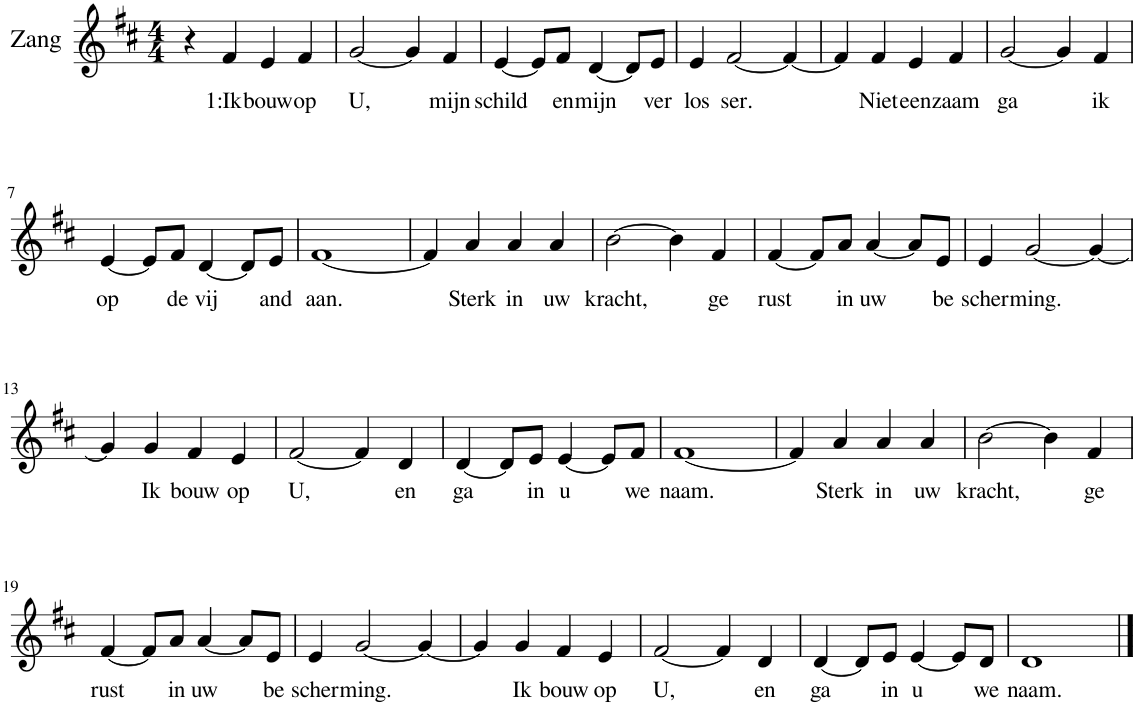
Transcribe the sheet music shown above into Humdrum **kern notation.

**kern	**text
*part1	*part1
*staff1	*staff1
*I"Zang	*
*clefG2	*
*Trd1c2	*
*k[f#c#]	*
*M4/4	*
=1	=1
4r	.
!	!LO:LY:b
4f#/	1:Ik
!	!LO:LY:b
4e/	bouw
!	!LO:LY:b
4f#/	op
=2	=2
!	!LO:LY:b
[2g/	U,
4g/]	.
!	!LO:LY:b
4f#/	mijn
=3	=3
!	!LO:LY:b
[4e/	schild
8e/L]	.
!	!LO:LY:b
8f#/J	en
!	!LO:LY:b
[4d/	mijn
8d/L]	.
!	!LO:LY:b
8e/J	ver
=4	=4
!	!LO:LY:b
4e/	los
!	!LO:LY:b
[2f#/	ser.
4f#/_	.
=5	=5
4f#/]	.
!	!LO:LY:b
4f#/	Niet
!	!LO:LY:b
4e/	een
!	!LO:LY:b
4f#/	zaam
=6	=6
!	!LO:LY:b
[2g/	ga
4g/]	.
!	!LO:LY:b
4f#/	ik
!!LO:LB:g=z
=7	=7
!	!LO:LY:b
[4e/	op
8e/L]	.
!	!LO:LY:b
8f#/J	de
!	!LO:LY:b
[4d/	vij
8d/L]	.
!	!LO:LY:b
8e/J	and
=8	=8
!	!LO:LY:b
[1f#	aan.
=9	=9
4f#/]	.
!	!LO:LY:b
4a/	Sterk
!	!LO:LY:b
4a/	in
!	!LO:LY:b
4a/	uw
=10	=10
!	!LO:LY:b
[2b\	kracht,
4b\]	.
!	!LO:LY:b
4f#/	ge
=11	=11
!	!LO:LY:b
[4f#/	rust
8f#/L]	.
!	!LO:LY:b
8a/J	in
!	!LO:LY:b
[4a/	uw
8a/L]	.
!	!LO:LY:b
8e/J	be
=12	=12
!	!LO:LY:b
4e/	scher
!	!LO:LY:b
[2g/	ming.
4g/_	.
!!LO:LB:g=z
=13	=13
4g/]	.
!	!LO:LY:b
4g/	Ik
!	!LO:LY:b
4f#/	bouw
!	!LO:LY:b
4e/	op
=14	=14
!	!LO:LY:b
[2f#/	U,
4f#/]	.
!	!LO:LY:b
4d/	en
=15	=15
!	!LO:LY:b
[4d/	ga
8d/L]	.
!	!LO:LY:b
8e/J	in
!	!LO:LY:b
[4e/	u
8e/L]	.
!	!LO:LY:b
8f#/J	we
=16	=16
!	!LO:LY:b
[1f#	naam.
=17	=17
4f#/]	.
!	!LO:LY:b
4a/	Sterk
!	!LO:LY:b
4a/	in
!	!LO:LY:b
4a/	uw
=18	=18
!	!LO:LY:b
[2b\	kracht,
4b\]	.
!	!LO:LY:b
4f#/	ge
!!LO:LB:g=z
=19	=19
!	!LO:LY:b
[4f#/	rust
8f#/L]	.
!	!LO:LY:b
8a/J	in
!	!LO:LY:b
[4a/	uw
8a/L]	.
!	!LO:LY:b
8e/J	be
=20	=20
!	!LO:LY:b
4e/	scher
!	!LO:LY:b
[2g/	ming.
4g/_	.
=21	=21
4g/]	.
!	!LO:LY:b
4g/	Ik
!	!LO:LY:b
4f#/	bouw
!	!LO:LY:b
4e/	op
=22	=22
!	!LO:LY:b
[2f#/	U,
4f#/]	.
!	!LO:LY:b
4d/	en
=23	=23
!	!LO:LY:b
[4d/	ga
8d/L]	.
!	!LO:LY:b
8e/J	in
!	!LO:LY:b
[4e/	u
8e/L]	.
!	!LO:LY:b
8d/J	we
=24	=24
!	!LO:LY:b
1d	naam.
==	==
*-	*-
